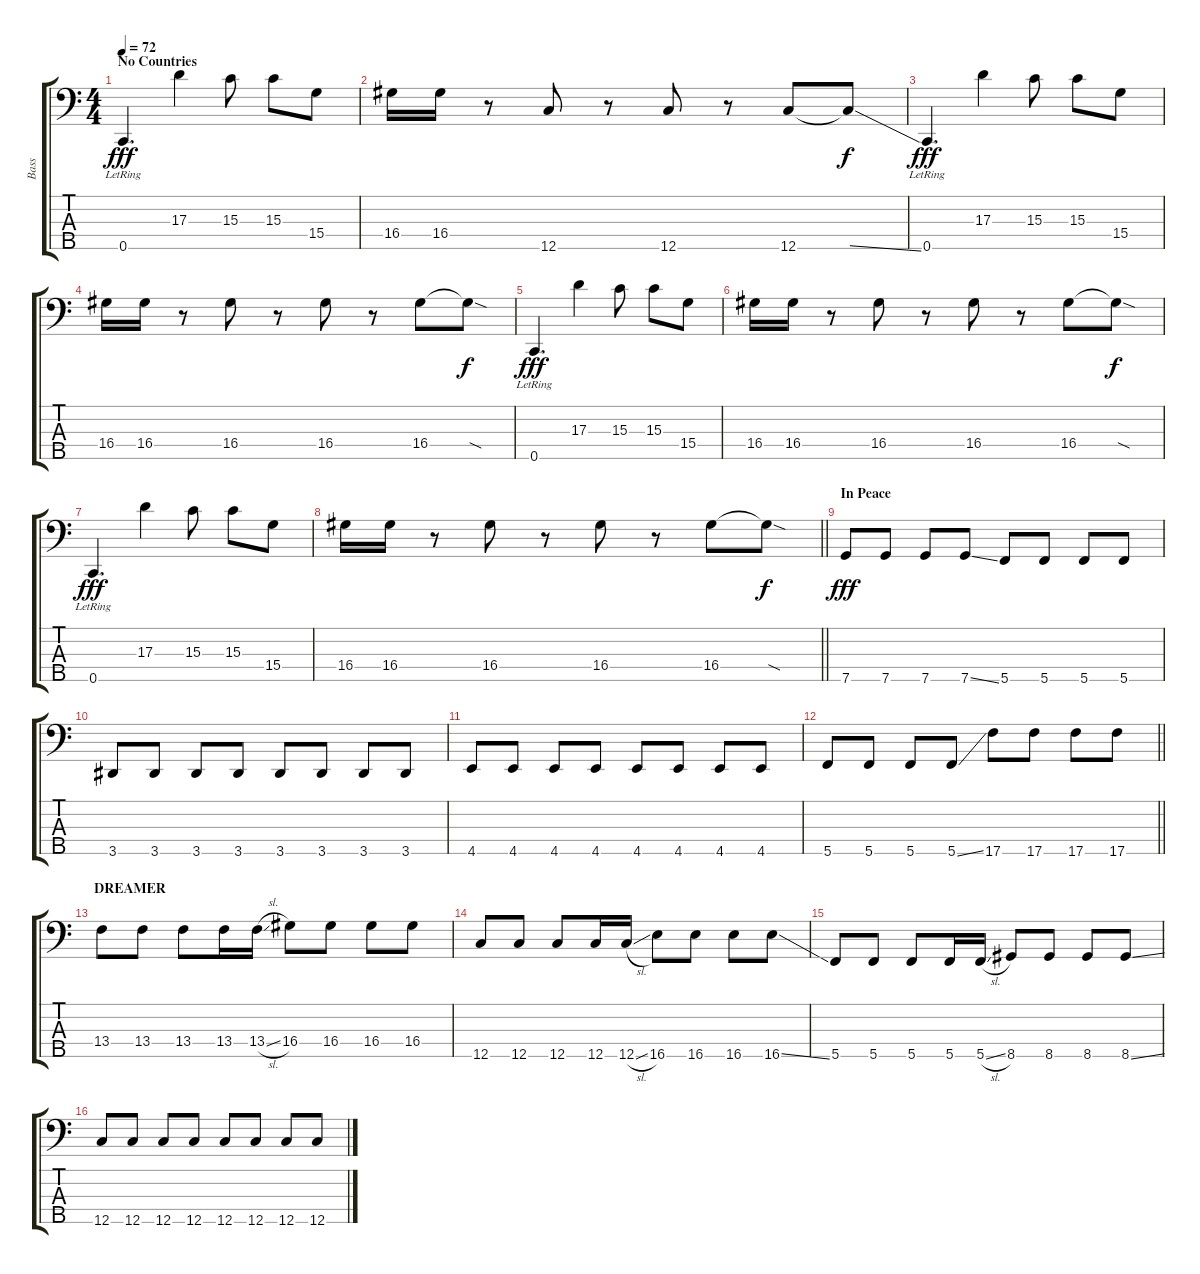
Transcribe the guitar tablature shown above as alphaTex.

\track ("Bass" "Bass") {instrument electricbasspick}
\staff {score tabs}
\tuning (G2 D2 A1 E1 C1) {hide}
\ts (4 4)
\section ("" "No Countries")
\tempo 72
\clef f4
\ks c
0.5{lr}.4{d dy fff} 17.3.4 15.3.8 15.3.8 15.4.8 |
16.4.16 16.4.16 r.8 12.5.8 r.8 12.5.8 r.8 12.5.8 12.5{ss t}.8{dy f} |
0.5{lr}.4{d dy fff} 17.3.4 15.3.8 15.3.8 15.4.8 |
16.4.16 16.4.16 r.8 16.4.8 r.8 16.4.8 r.8 16.4.8 16.4{sod t}.8{dy f} |
0.5{lr}.4{d dy fff} 17.3.4 15.3.8 15.3.8 15.4.8 |
16.4.16 16.4.16 r.8 16.4.8 r.8 16.4.8 r.8 16.4.8 16.4{sod t}.8{dy f} |
0.5{lr}.4{d dy fff} 17.3.4 15.3.8 15.3.8 15.4.8 |
\barLineRight lightlight
16.4.16 16.4.16 r.8 16.4.8 r.8 16.4.8 r.8 16.4.8 16.4{sod t}.8{dy f} |
\section ("" "In Peace")
7.5.8{dy fff} 7.5.8 7.5.8 7.5{ss}.8 5.5.8 5.5.8 5.5.8 5.5.8 |
3.5.8 3.5.8 3.5.8 3.5.8 3.5.8 3.5.8 3.5.8 3.5.8 |
4.5.8 4.5.8 4.5.8 4.5.8 4.5.8 4.5.8 4.5.8 4.5.8 |
\barLineRight lightlight
5.5.8 5.5.8 5.5.8 5.5{ss}.8 17.5.8 17.5.8 17.5.8 17.5.8 |
\section ("" "DREAMER")
13.4.8 13.4.8 13.4.8 13.4.16 13.4{sl}.16 16.4.8 16.4.8 16.4.8 16.4.8 |
12.5.8 12.5.8 12.5.8 12.5.16 12.5{sl}.16 16.5.8 16.5.8 16.5.8 16.5{ss}.8 |
5.5.8 5.5.8 5.5.8 5.5.16 5.5{sl}.16 8.5.8 8.5.8 8.5.8 8.5{ss}.8 |
12.5.8 12.5.8 12.5.8 12.5.8 12.5.8 12.5.8 12.5.8 12.5{ss}.8
